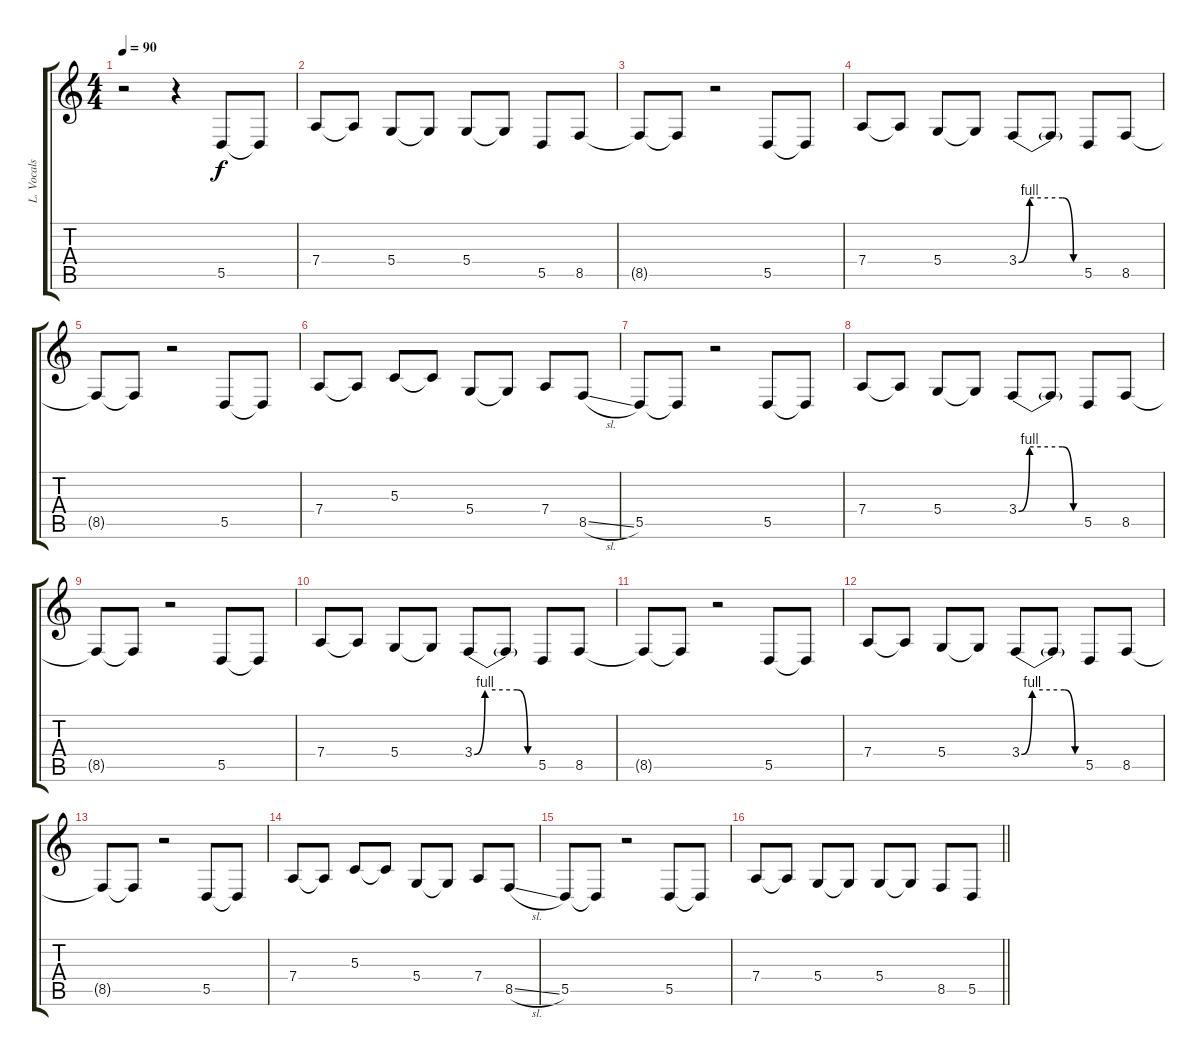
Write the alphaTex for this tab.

\track ("L. Vocals" "L. Vocals") {instrument whistle}
\staff {score tabs}
\tuning (E4 B3 G3 D3 A2 D2) {hide}
\ts (4 4)
\section ("" "")
\tempo 90
\clef g2
\ks c
r.2{dy f} r.4 5.5.8 5.5{t}.8 |
7.4.8 7.4{t}.8 5.4.8 5.4{t}.8 5.4.8 5.4{t}.8 5.5.8 8.5.8 |
8.5{t}.8 8.5{t}.8 r.2 5.5.8 5.5{t}.8 |
7.4.8 7.4{t}.8 5.4.8 5.4{t}.8 3.4{be (custom 0 0 10 4 40 4 50 0 60 0)}.8 3.4{t}.8 5.5.8 8.5.8 |
8.5{t}.8 8.5{t}.8 r.2 5.5.8 5.5{t}.8 |
7.4.8 7.4{t}.8 5.3.8 5.3{t}.8 5.4.8 5.4{t}.8 7.4.8 8.5{sl}.8 |
5.5.8 5.5{t}.8 r.2 5.5.8 5.5{t}.8 |
7.4.8 7.4{t}.8 5.4.8 5.4{t}.8 3.4{be (custom 0 0 10 4 40 4 50 0 60 0)}.8 3.4{t}.8 5.5.8 8.5.8 |
8.5{t}.8 8.5{t}.8 r.2 5.5.8 5.5{t}.8 |
7.4.8 7.4{t}.8 5.4.8 5.4{t}.8 3.4{be (custom 0 0 10 4 40 4 50 0 60 0)}.8 3.4{t}.8 5.5.8 8.5.8 |
8.5{t}.8 8.5{t}.8 r.2 5.5.8 5.5{t}.8 |
7.4.8 7.4{t}.8 5.4.8 5.4{t}.8 3.4{be (custom 0 0 10 4 40 4 50 0 60 0)}.8 3.4{t}.8 5.5.8 8.5.8 |
8.5{t}.8 8.5{t}.8 r.2 5.5.8 5.5{t}.8 |
7.4.8 7.4{t}.8 5.3.8 5.3{t}.8 5.4.8 5.4{t}.8 7.4.8 8.5{sl}.8 |
5.5.8 5.5{t}.8 r.2 5.5.8 5.5{t}.8 |
\barLineRight lightlight
7.4.8 7.4{t}.8 5.4.8 5.4{t}.8 5.4.8 5.4{t}.8 8.5.8 5.5.8
